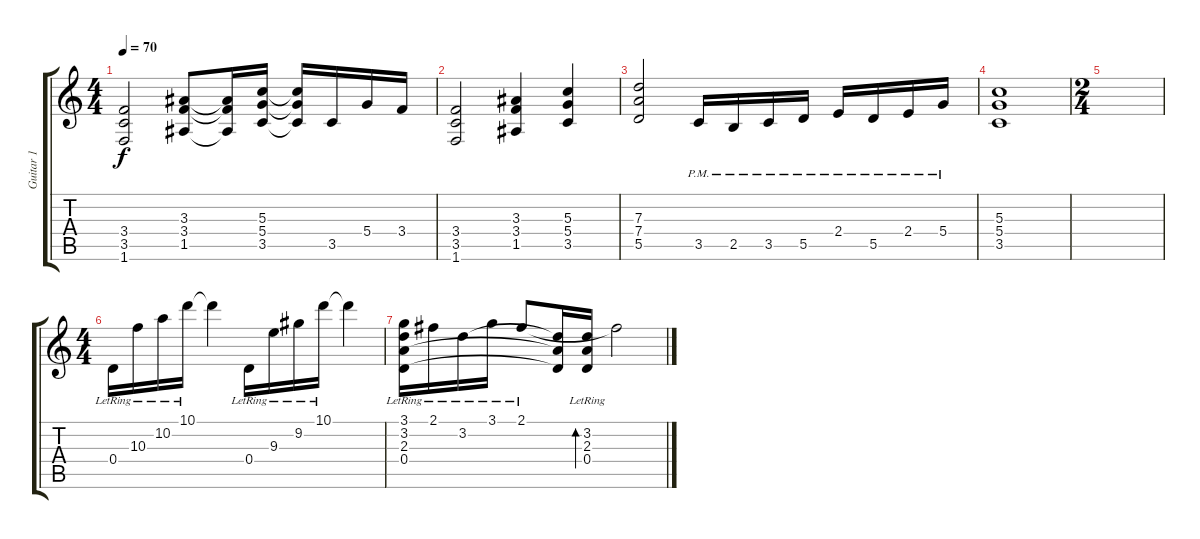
\track ("Guitar 1" "Guitar 1") {instrument electricguitarclean}
\staff {score tabs}
\tuning (E4 B3 G3 D3 A2 E2) {hide}
\ts (4 4)
\tempo 70
\clef g2
\ks c
(3.4 3.5 1.6).2{dy f volume 13 instrument distortionguitar} (3.3 3.4 1.5).8 (3.3{t} 3.4{t} 1.5{t}).16 (5.3 5.4 3.5).16 (5.3{t} 5.4{t} 3.5{t}).16 3.5.16 5.4.16 3.4.16 |
(3.4 3.5 1.6).2{volume 13 instrument distortionguitar} (3.3 3.4 1.5).4 (5.3 5.4 3.5).4 |
(7.3 7.4 5.5).2 3.5{pm}.16 2.5{pm}.16 3.5{pm}.16 5.5{pm}.16 2.4{pm}.16 5.5{pm}.16 2.4{pm}.16 5.4{pm}.16 |
(5.3 5.4 3.5).1 |
\ts (2 4)
|
\ts (4 4)
0.4{lr}.16{instrument electricguitarclean} 10.3{lr}.16 10.2{lr}.16 10.1{lr}.16 10.1{t}.4 0.4{lr}.16 9.3{lr}.16 9.2{lr}.16 10.1{lr}.16 10.1{t}.4 |
(3.1{lr} 3.2{lr} 2.3{lr} 0.4{lr}).16 2.1{lr}.16 3.2{lr}.16 3.1{lr}.16 2.1{lr}.8 (3.2{t} 2.3{t} 0.4{t}).16 (3.2{lr} 2.3{lr} 0.4{lr}).16{bd 60} 2.1{t}.2
